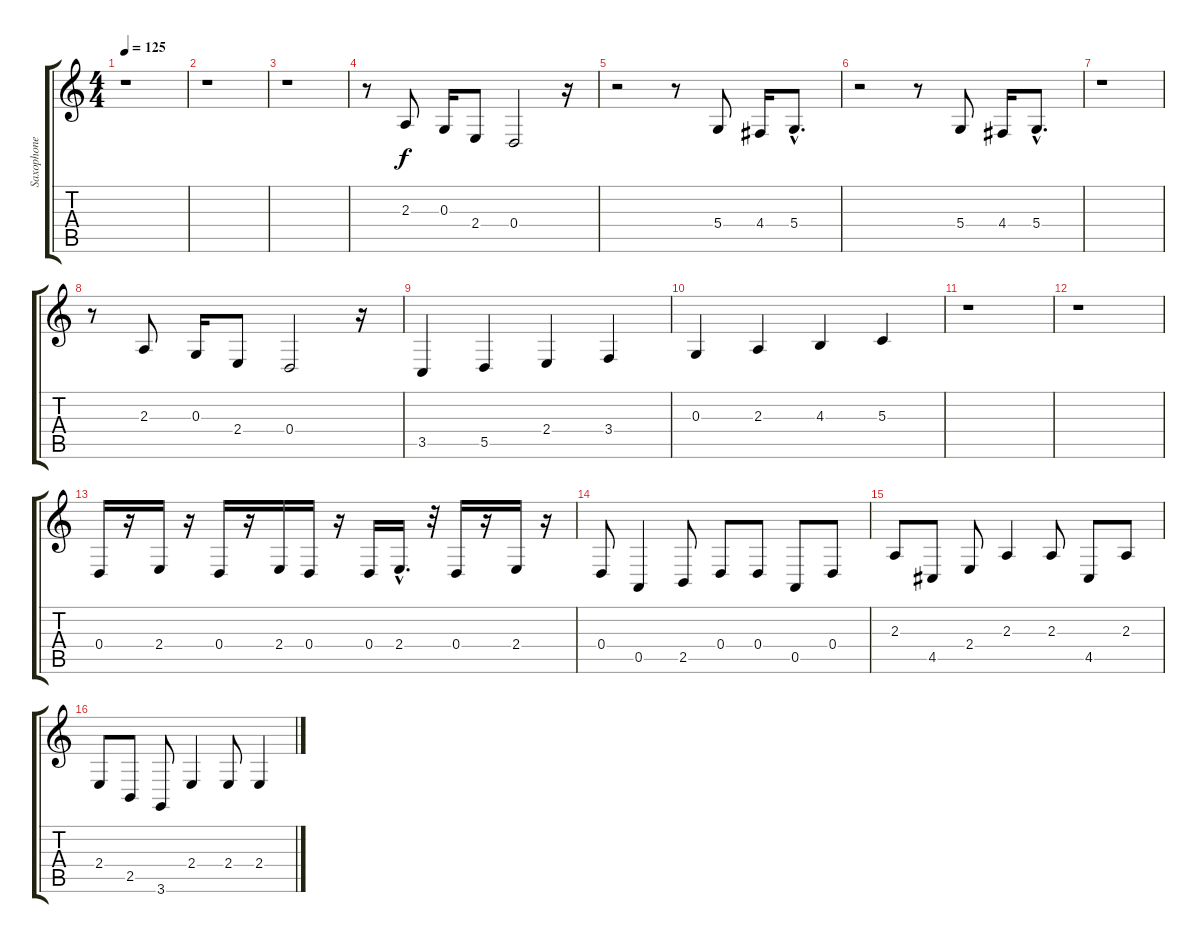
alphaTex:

\track ("Saxophone" "Saxophone") {instrument baritonesax}
\staff {score tabs}
\tuning (E4 B3 G3 D3 A2 E2) {hide}
\ts (4 4)
\tempo 125
\clef g2
\ks c
r.1{dy f} |
r.1 |
r.1 |
r.8 2.3.8 0.3.16 2.4.8 0.4.2 r.16 |
r.2 r.8 5.4.8 4.4.16 5.4{hac}.8{d} |
r.2 r.8 5.4.8 4.4.16 5.4{hac}.8{d} |
r.1 |
r.8 2.3.8 0.3.16 2.4.8 0.4.2 r.16 |
3.5.4 5.5.4 2.4.4 3.4.4 |
0.3.4 2.3.4 4.3.4 5.3.4 |
r.1 |
r.1 |
0.4.16 r.16 2.4.16 r.16 0.4.16 r.16 2.4.16 0.4.16 r.16 0.4.16 2.4{hac}.16{d} r.32 0.4.16 r.16 2.4.16 r.16 |
0.4.8 0.5.4 2.5.8 0.4.8 0.4.8 0.5.8 0.4.8 |
2.3.8 4.5.8 2.4.8 2.3.4 2.3.8 4.5.8 2.3.8 |
2.4.8 2.5.8 3.6.8 2.4.4 2.4.8 2.4.4
